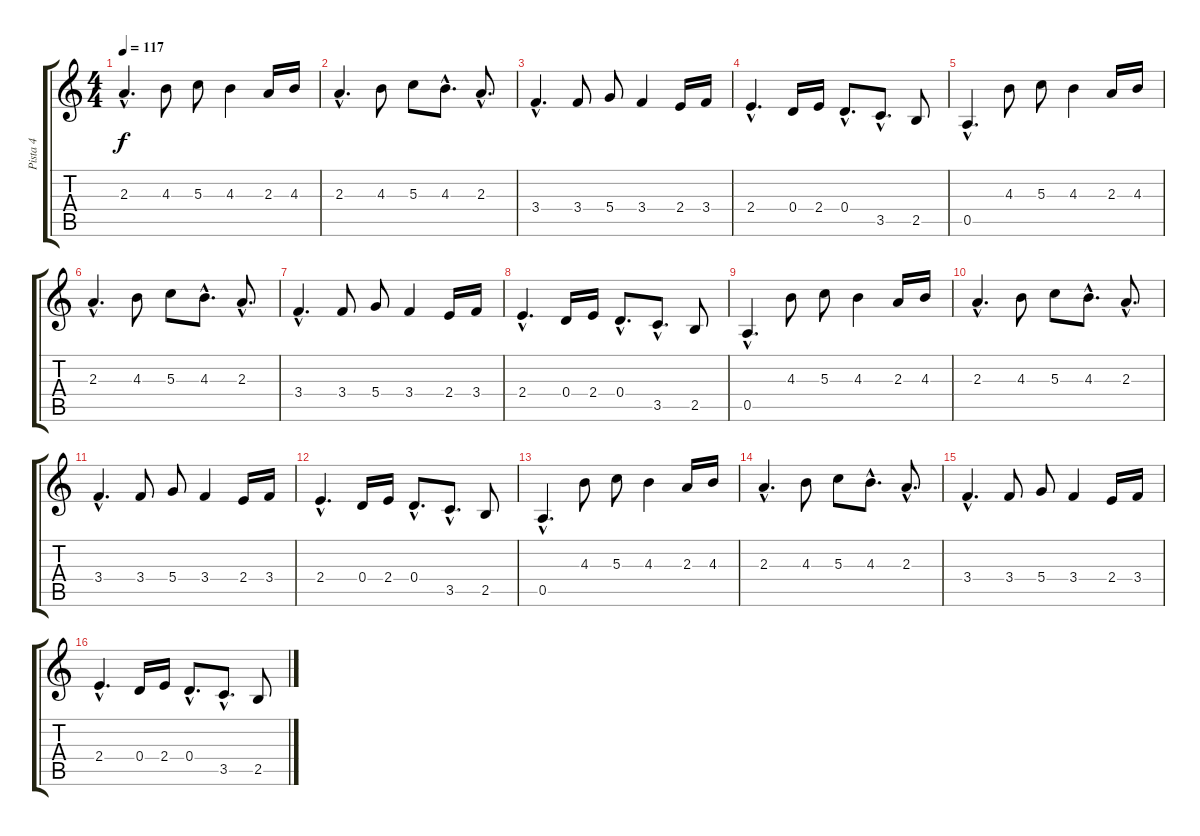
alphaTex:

\track ("Pista 4" "Pista 4") {instrument distortionguitar}
\staff {score tabs}
\tuning (E4 B3 G3 D3 A2 E2) {hide}
\ts (4 4)
\tempo 117
\clef g2
\ks c
2.3{hac}.4{d dy f volume 16} 4.3.8 5.3.8 4.3.4 2.3.16 4.3.16 |
2.3{hac}.4{d} 4.3.8 5.3.8 4.3{hac}.8{d} 2.3{hac}.8{d} |
3.4{hac}.4{d} 3.4.8 5.4.8 3.4.4 2.4.16 3.4.16 |
2.4{hac}.4{d} 0.4.16 2.4.16 0.4{hac}.8{d} 3.5{hac}.8{d} 2.5.8 |
0.5{hac}.4{d} 4.3.8 5.3.8 4.3.4 2.3.16 4.3.16 |
2.3{hac}.4{d} 4.3.8 5.3.8 4.3{hac}.8{d} 2.3{hac}.8{d} |
3.4{hac}.4{d} 3.4.8 5.4.8 3.4.4 2.4.16 3.4.16 |
2.4{hac}.4{d} 0.4.16 2.4.16 0.4{hac}.8{d} 3.5{hac}.8{d} 2.5.8 |
0.5{hac}.4{d} 4.3.8 5.3.8 4.3.4 2.3.16 4.3.16 |
2.3{hac}.4{d} 4.3.8 5.3.8 4.3{hac}.8{d} 2.3{hac}.8{d} |
3.4{hac}.4{d} 3.4.8 5.4.8 3.4.4 2.4.16 3.4.16 |
2.4{hac}.4{d} 0.4.16 2.4.16 0.4{hac}.8{d} 3.5{hac}.8{d} 2.5.8 |
0.5{hac}.4{d} 4.3.8 5.3.8 4.3.4 2.3.16 4.3.16 |
2.3{hac}.4{d} 4.3.8 5.3.8 4.3{hac}.8{d} 2.3{hac}.8{d} |
3.4{hac}.4{d} 3.4.8 5.4.8 3.4.4 2.4.16 3.4.16 |
2.4{hac}.4{d} 0.4.16 2.4.16 0.4{hac}.8{d} 3.5{hac}.8{d} 2.5.8
